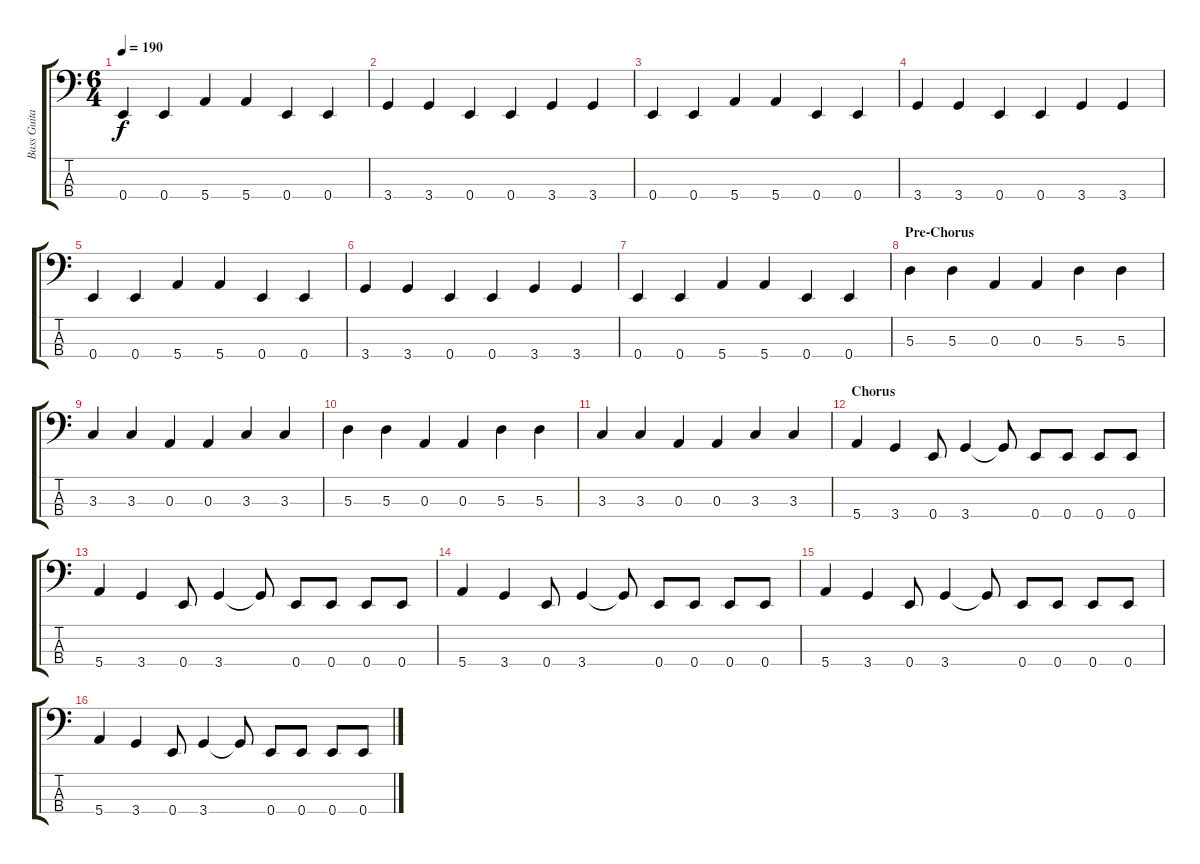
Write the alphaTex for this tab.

\track ("Bass Guitar" "Bass Guita") {instrument electricbassfinger}
\staff {score tabs}
\tuning (G2 D2 A1 E1) {hide}
\ts (6 4)
\tempo 190
\clef f4
\ks c
0.4.4{dy f} 0.4.4 5.4.4 5.4.4 0.4.4 0.4.4 |
3.4.4 3.4.4 0.4.4 0.4.4 3.4.4 3.4.4 |
0.4.4 0.4.4 5.4.4 5.4.4 0.4.4 0.4.4 |
3.4.4 3.4.4 0.4.4 0.4.4 3.4.4 3.4.4 |
0.4.4 0.4.4 5.4.4 5.4.4 0.4.4 0.4.4 |
3.4.4 3.4.4 0.4.4 0.4.4 3.4.4 3.4.4 |
0.4.4 0.4.4 5.4.4 5.4.4 0.4.4 0.4.4 |
\section ("" "Pre-Chorus")
5.3.4 5.3.4 0.3.4 0.3.4 5.3.4 5.3.4 |
3.3.4 3.3.4 0.3.4 0.3.4 3.3.4 3.3.4 |
5.3.4 5.3.4 0.3.4 0.3.4 5.3.4 5.3.4 |
3.3.4 3.3.4 0.3.4 0.3.4 3.3.4 3.3.4 |
\section ("" "Chorus")
5.4.4 3.4.4 0.4.8 3.4.4 3.4{t}.8 0.4.8 0.4.8 0.4.8 0.4.8 |
5.4.4 3.4.4 0.4.8 3.4.4 3.4{t}.8 0.4.8 0.4.8 0.4.8 0.4.8 |
5.4.4 3.4.4 0.4.8 3.4.4 3.4{t}.8 0.4.8 0.4.8 0.4.8 0.4.8 |
5.4.4 3.4.4 0.4.8 3.4.4 3.4{t}.8 0.4.8 0.4.8 0.4.8 0.4.8 |
5.4.4 3.4.4 0.4.8 3.4.4 3.4{t}.8 0.4.8 0.4.8 0.4.8 0.4.8
